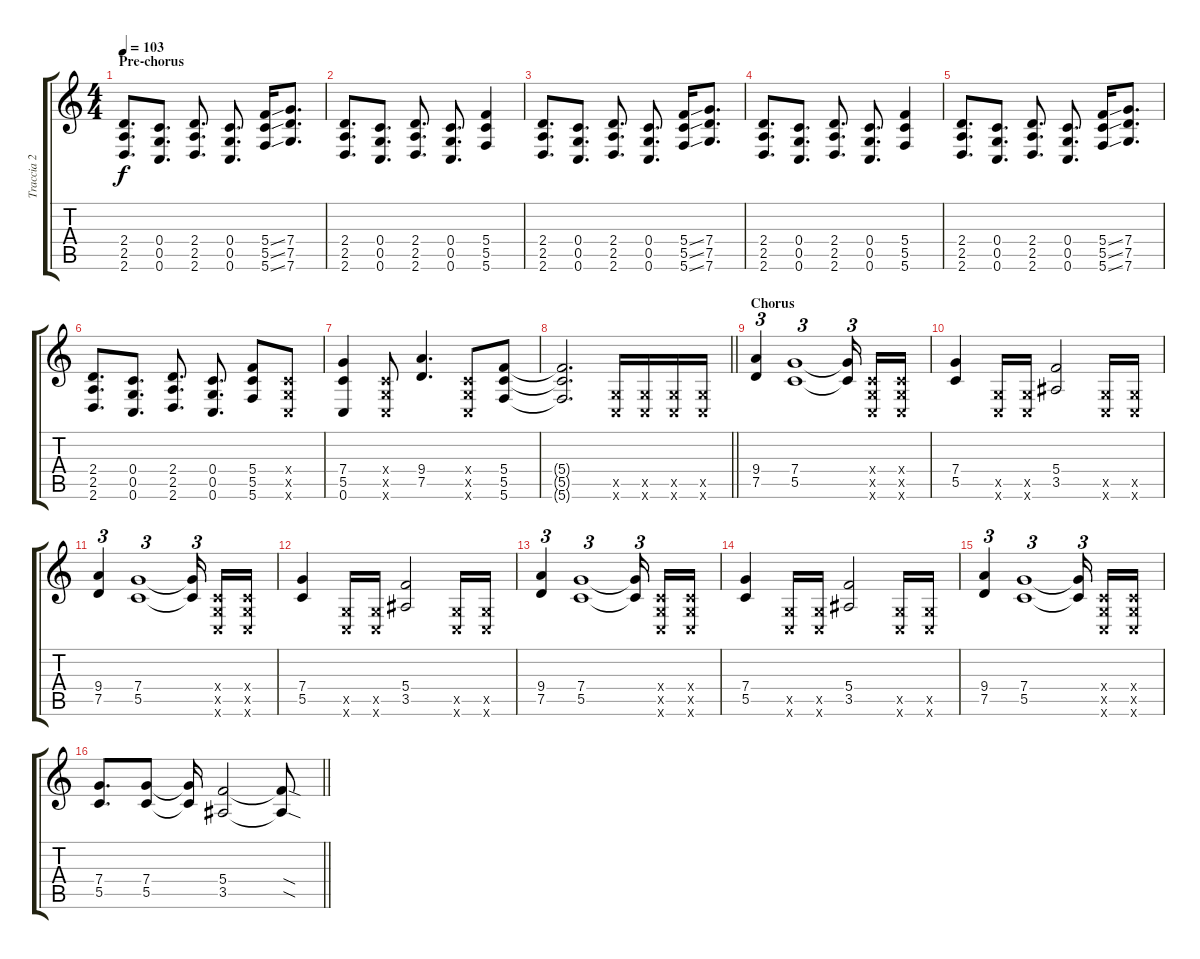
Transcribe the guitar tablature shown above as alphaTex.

\track ("Traccia 2" "Traccia 2") {instrument distortionguitar}
\staff {score tabs}
\tuning (D4 A3 F3 C3 G2 C2) {hide}
\ts (4 4)
\section ("" "Pre-chorus")
\tempo 103
\clef g2
\ks c
(2.4 2.5 2.6).8{d dy f} (0.4 0.5 0.6).8{d} (2.4 2.5 2.6).8{d} (0.4 0.5 0.6).8{d} (5.4{ss} 5.5{ss} 5.6{ss}).16 (7.4 7.5 7.6).8{d} |
(2.4 2.5 2.6).8{d} (0.4 0.5 0.6).8{d} (2.4 2.5 2.6).8{d} (0.4 0.5 0.6).8{d} (5.4 5.5 5.6).4 |
(2.4 2.5 2.6).8{d} (0.4 0.5 0.6).8{d} (2.4 2.5 2.6).8{d} (0.4 0.5 0.6).8{d} (5.4{ss} 5.5{ss} 5.6{ss}).16 (7.4 7.5 7.6).8{d} |
(2.4 2.5 2.6).8{d} (0.4 0.5 0.6).8{d} (2.4 2.5 2.6).8{d} (0.4 0.5 0.6).8{d} (5.4 5.5 5.6).4 |
(2.4 2.5 2.6).8{d} (0.4 0.5 0.6).8{d} (2.4 2.5 2.6).8{d} (0.4 0.5 0.6).8{d} (5.4{ss} 5.5{ss} 5.6{ss}).16 (7.4 7.5 7.6).8{d} |
(2.4 2.5 2.6).8{d} (0.4 0.5 0.6).8{d} (2.4 2.5 2.6).8{d} (0.4 0.5 0.6).8{d} (5.4 5.5 5.6).8 (0.4{x} 0.5{x} 0.6{x}).8 |
(7.4 5.5 0.6).4 (0.4{x} 0.5{x} 0.6{x}).8 (9.4 7.5).4{d} (0.4{x} 0.5{x} 0.6{x}).8 (5.4 5.5 5.6).8 |
\barLineRight lightlight
(5.4{t} 5.5{t} 5.6{t}).2{d} (0.5{x} 0.6{x}).16 (0.5{x} 0.6{x}).16 (0.5{x} 0.6{x}).16 (0.5{x} 0.6{x}).16 |
\section ("" "Chorus")
(9.4 7.5).4{tu (3 2)} (7.4 5.5).1{tu (3 2)} (7.4{t} 5.5{t}).16{tu (3 2) beam splitsecondary} (0.4{x} 0.5{x} 0.6{x}).16 (0.4{x} 0.5{x} 0.6{x}).16 |
(7.4 5.5).4 (0.5{x} 0.6{x}).16 (0.5{x} 0.6{x}).16 (5.4 3.5).2 (0.5{x} 0.6{x}).16 (0.5{x} 0.6{x}).16 |
(9.4 7.5).4{tu (3 2)} (7.4 5.5).1{tu (3 2)} (7.4{t} 5.5{t}).16{tu (3 2) beam splitsecondary} (0.4{x} 0.5{x} 0.6{x}).16 (0.4{x} 0.5{x} 0.6{x}).16 |
(7.4 5.5).4 (0.5{x} 0.6{x}).16 (0.5{x} 0.6{x}).16 (5.4 3.5).2 (0.5{x} 0.6{x}).16 (0.5{x} 0.6{x}).16 |
(9.4 7.5).4{tu (3 2)} (7.4 5.5).1{tu (3 2)} (7.4{t} 5.5{t}).16{tu (3 2) beam splitsecondary} (0.4{x} 0.5{x} 0.6{x}).16 (0.4{x} 0.5{x} 0.6{x}).16 |
(7.4 5.5).4 (0.5{x} 0.6{x}).16 (0.5{x} 0.6{x}).16 (5.4 3.5).2 (0.5{x} 0.6{x}).16 (0.5{x} 0.6{x}).16 |
(9.4 7.5).4{tu (3 2)} (7.4 5.5).1{tu (3 2)} (7.4{t} 5.5{t}).16{tu (3 2) beam splitsecondary} (0.4{x} 0.5{x} 0.6{x}).16 (0.4{x} 0.5{x} 0.6{x}).16 |
\barLineRight lightlight
(7.4 5.5).8{d} (7.4 5.5).8 (7.4{t} 5.5{t}).16 (5.4 3.5).2 (5.4{sod t} 3.5{sod t}).8
